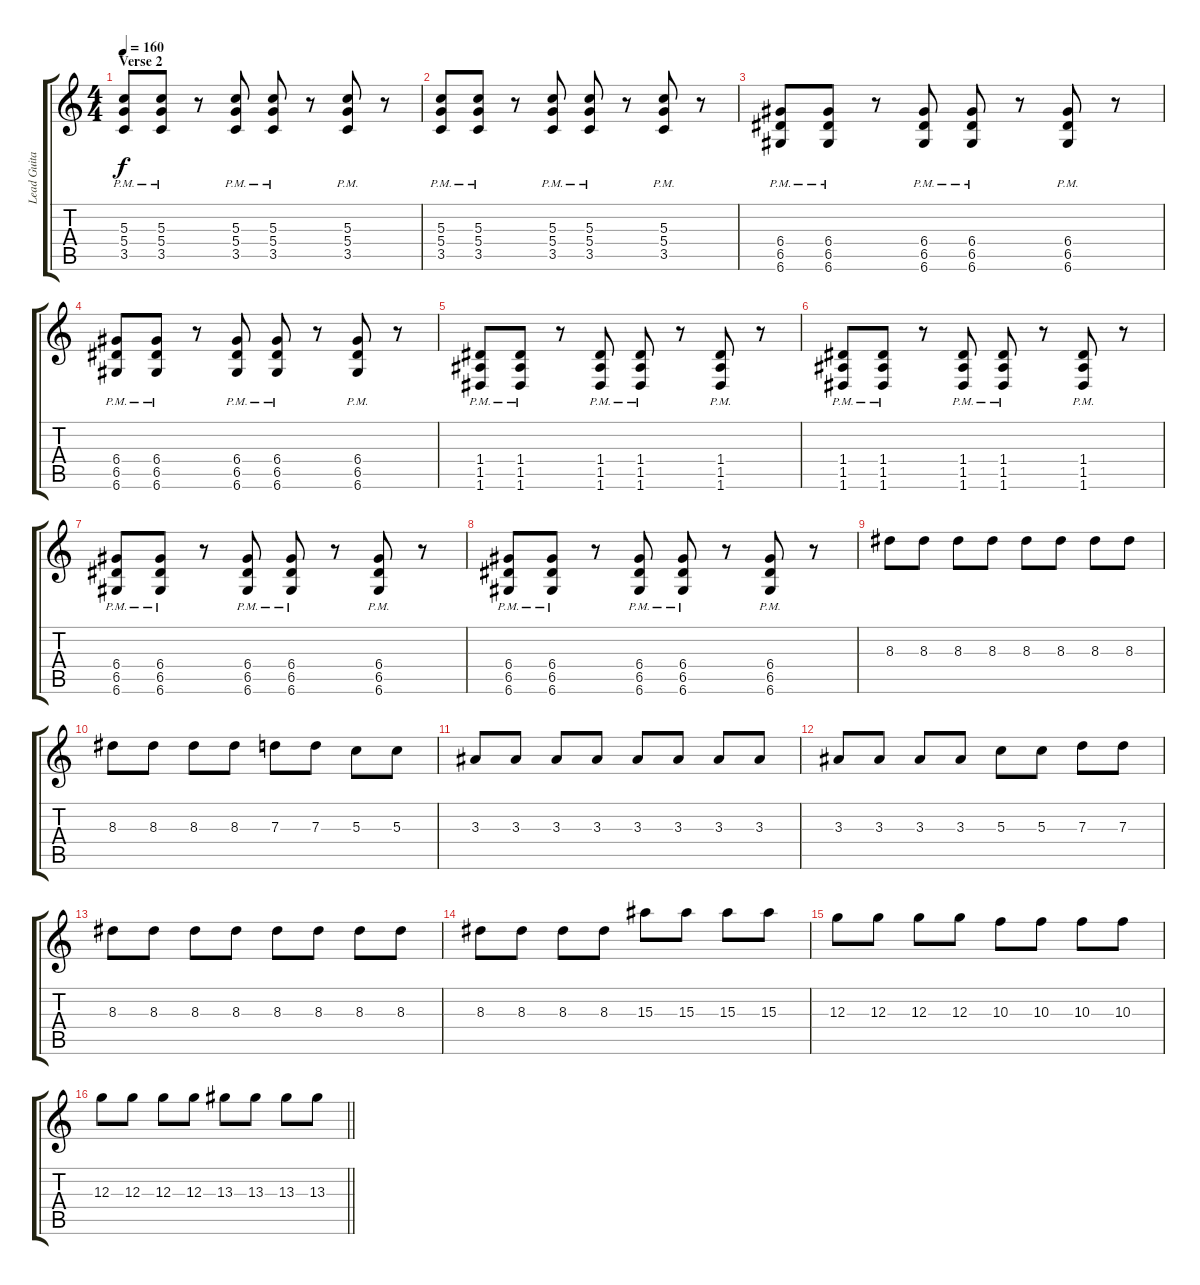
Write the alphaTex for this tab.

\track ("Lead Guitar" "Lead Guita") {instrument distortionguitar}
\staff {score tabs}
\tuning (E4 B3 G3 D3 A2 D2) {hide}
\ts (4 4)
\section ("" "Verse 2")
\tempo 160
\clef g2
\ks c
(5.3{pm} 5.4{pm} 3.5{pm}).8{dy f} (5.3{pm} 5.4{pm} 3.5{pm}).8 r.8 (5.3{pm} 5.4{pm} 3.5{pm}).8 (5.3{pm} 5.4{pm} 3.5{pm}).8 r.8 (5.3{pm} 5.4{pm} 3.5{pm}).8 r.8 |
(5.3{pm} 5.4{pm} 3.5{pm}).8 (5.3{pm} 5.4{pm} 3.5{pm}).8 r.8 (5.3{pm} 5.4{pm} 3.5{pm}).8 (5.3{pm} 5.4{pm} 3.5{pm}).8 r.8 (5.3{pm} 5.4{pm} 3.5{pm}).8 r.8 |
(6.4{pm} 6.5{pm} 6.6{pm}).8 (6.4{pm} 6.5{pm} 6.6{pm}).8 r.8 (6.4{pm} 6.5{pm} 6.6{pm}).8 (6.4{pm} 6.5{pm} 6.6{pm}).8 r.8 (6.4{pm} 6.5{pm} 6.6{pm}).8 r.8 |
(6.4{pm} 6.5{pm} 6.6{pm}).8 (6.4{pm} 6.5{pm} 6.6{pm}).8 r.8 (6.4{pm} 6.5{pm} 6.6{pm}).8 (6.4{pm} 6.5{pm} 6.6{pm}).8 r.8 (6.4{pm} 6.5{pm} 6.6{pm}).8 r.8 |
(1.4{pm} 1.5{pm} 1.6{pm}).8 (1.4{pm} 1.5{pm} 1.6{pm}).8 r.8 (1.4{pm} 1.5{pm} 1.6{pm}).8 (1.4{pm} 1.5{pm} 1.6{pm}).8 r.8 (1.4{pm} 1.5{pm} 1.6{pm}).8 r.8 |
(1.4{pm} 1.5{pm} 1.6{pm}).8 (1.4{pm} 1.5{pm} 1.6{pm}).8 r.8 (1.4{pm} 1.5{pm} 1.6{pm}).8 (1.4{pm} 1.5{pm} 1.6{pm}).8 r.8 (1.4{pm} 1.5{pm} 1.6{pm}).8 r.8 |
(6.4{pm} 6.5{pm} 6.6{pm}).8 (6.4{pm} 6.5{pm} 6.6{pm}).8 r.8 (6.4{pm} 6.5{pm} 6.6{pm}).8 (6.4{pm} 6.5{pm} 6.6{pm}).8 r.8 (6.4{pm} 6.5{pm} 6.6{pm}).8 r.8 |
(6.4{pm} 6.5{pm} 6.6{pm}).8 (6.4{pm} 6.5{pm} 6.6{pm}).8 r.8 (6.4{pm} 6.5{pm} 6.6{pm}).8 (6.4{pm} 6.5{pm} 6.6{pm}).8 r.8 (6.4{pm} 6.5{pm} 6.6{pm}).8 r.8 |
8.3.8 8.3.8 8.3.8 8.3.8 8.3.8 8.3.8 8.3.8 8.3.8 |
8.3.8 8.3.8 8.3.8 8.3.8 7.3.8 7.3.8 5.3.8 5.3.8 |
3.3.8 3.3.8 3.3.8 3.3.8 3.3.8 3.3.8 3.3.8 3.3.8 |
3.3.8 3.3.8 3.3.8 3.3.8 5.3.8 5.3.8 7.3.8 7.3.8 |
8.3.8 8.3.8 8.3.8 8.3.8 8.3.8 8.3.8 8.3.8 8.3.8 |
8.3.8 8.3.8 8.3.8 8.3.8 15.3.8 15.3.8 15.3.8 15.3.8 |
12.3.8 12.3.8 12.3.8 12.3.8 10.3.8 10.3.8 10.3.8 10.3.8 |
\barLineRight lightlight
12.3.8 12.3.8 12.3.8 12.3.8 13.3.8 13.3.8 13.3.8 13.3.8
